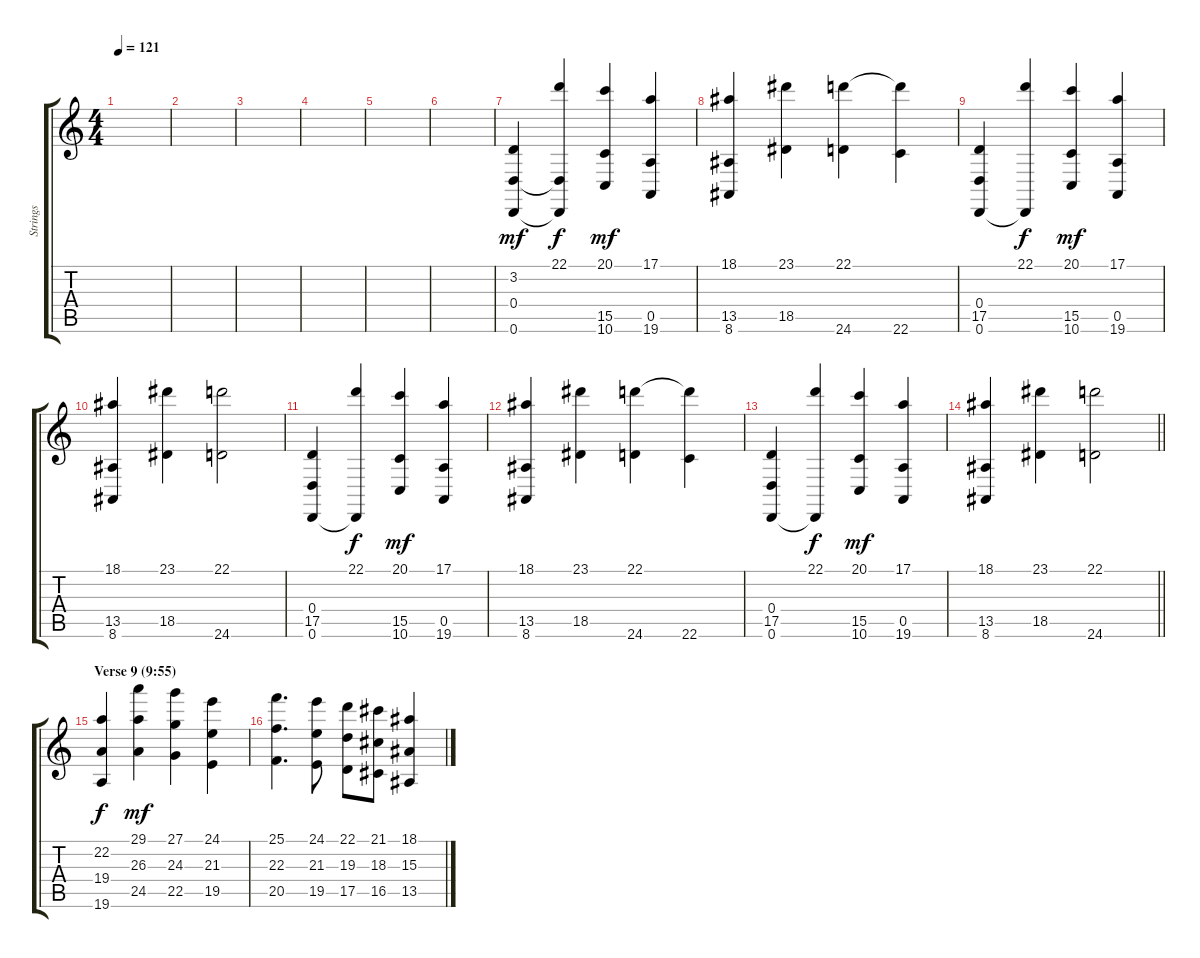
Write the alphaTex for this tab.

\track ("Strings" "Strings") {instrument stringensemble1}
\staff {score tabs}
\tuning (E4 B3 G3 D3 A2 D2) {hide}
\ts (4 4)
\tempo 121
\clef g2
\ks c
|
|
|
|
|
|
(3.2 0.4 0.6).4{dy mf} (22.1 0.4{t} 0.6{t}).4{dy f} (20.1 15.5 10.6).4{dy mf} (17.1 0.5 19.6).4 |
(18.1 13.5 8.6).4 (23.1 18.5).4 (22.1 24.6).4 (22.1{t} 22.6).4 |
(0.4 17.5 0.6).4 (22.1 0.6{t}).4{dy f} (20.1 15.5 10.6).4{dy mf} (17.1 0.5 19.6).4 |
(18.1 13.5 8.6).4 (23.1 18.5).4 (22.1 24.6).2 |
(0.4 17.5 0.6).4 (22.1 0.6{t}).4{dy f} (20.1 15.5 10.6).4{dy mf} (17.1 0.5 19.6).4 |
(18.1 13.5 8.6).4 (23.1 18.5).4 (22.1 24.6).4 (22.1{t} 22.6).4 |
(0.4 17.5 0.6).4 (22.1 0.6{t}).4{dy f} (20.1 15.5 10.6).4{dy mf} (17.1 0.5 19.6).4 |
\barLineRight lightlight
(18.1 13.5 8.6).4 (23.1 18.5).4 (22.1 24.6).2 |
\section ("" "Verse 9 (9:55)")
(22.2 19.4 19.6).4{dy f volume 10} (29.1 26.3 24.5).4{dy mf} (27.1 24.3 22.5).4 (24.1 21.3 19.5).4 |
(25.1 22.3 20.5).4{d} (24.1 21.3 19.5).8 (22.1 19.3 17.5).8 (21.1 18.3 16.5).8 (18.1 15.3 13.5).4
